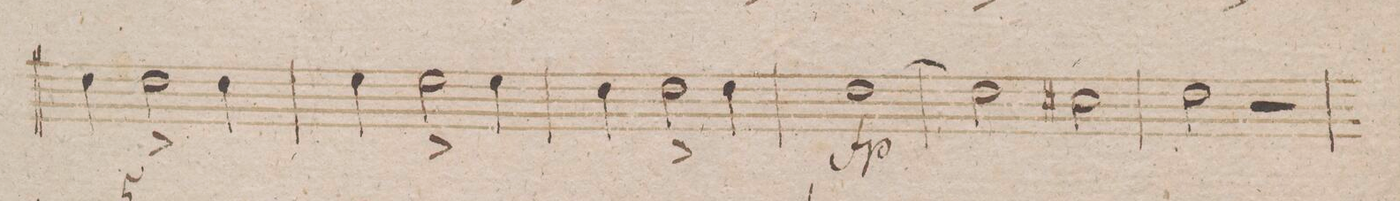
**kern	**dynam
*I"Oboe 2do	*
*clefG2	*
*k[b-]	*
*met(c|)	*
*M2/2	*
4dd\	.
2dd^<\	.
4dd\	.
=34	=34
4ee\	.
2ee^<\	.
4ee\	.
=35	=35
4dd\	.
2dd^<\	.
4dd\	.
=36	=36
[1dd	fp
=37	=37
2dd\]	.
2cc#X\	.
=38	=38
2dd\	.
2r	.
=39	=39
*-	*-
